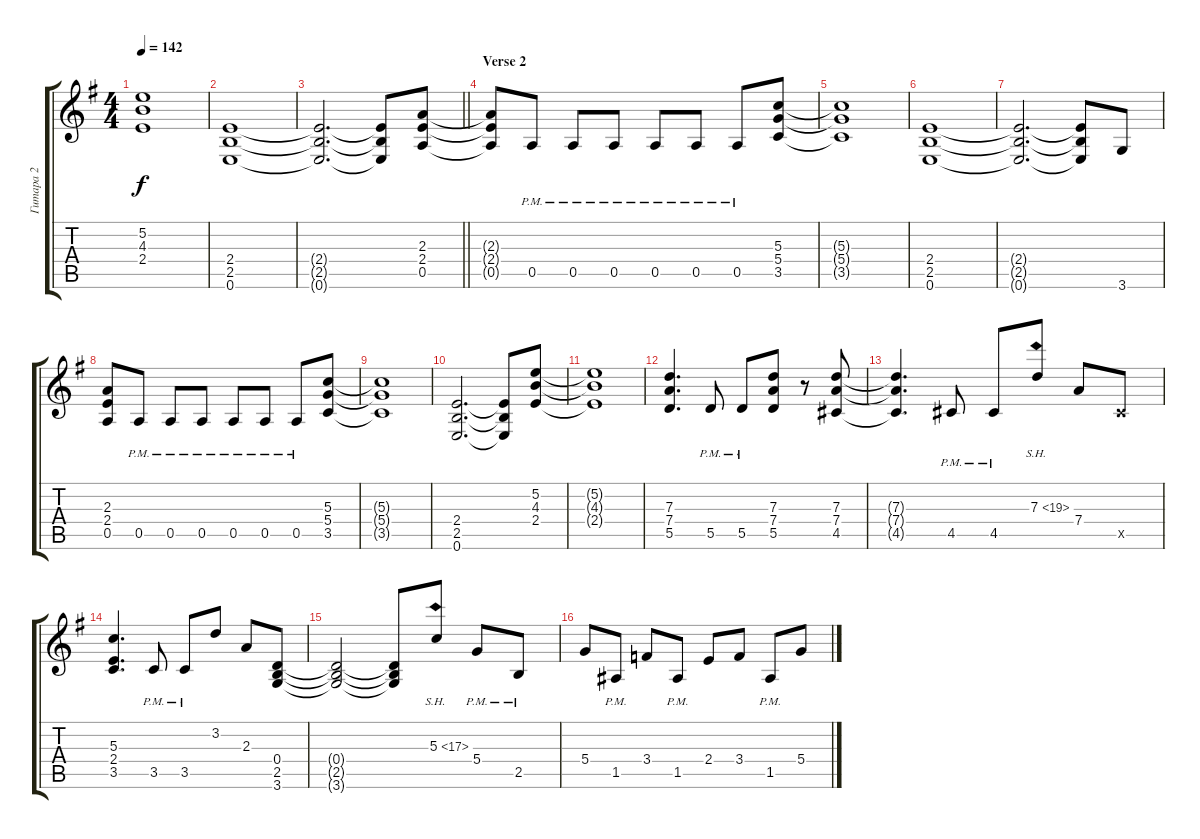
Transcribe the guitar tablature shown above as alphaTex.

\track ("Гитара 2" "Гитара 2") {instrument distortionguitar}
\staff {score tabs}
\tuning (E4 B3 G3 D3 A2 E2) {hide}
\ts (4 4)
\tempo 142
\clef g2
\ks eminor
(5.2{t} 4.3{t} 2.4{t}).1{dy f} |
(2.4 2.5 0.6).1 |
\barLineRight lightlight
(2.4{t} 2.5{t} 0.6{t}).2{d} (2.4{t} 2.5{t} 0.6{t}).8 (2.3 2.4 0.5).8 |
\section ("" "Verse 2")
(2.3{t} 2.4{t} 0.5{t}).8 0.5{pm}.8 0.5{pm}.8 0.5{pm}.8 0.5{pm}.8 0.5{pm}.8 0.5{pm}.8 (5.3 5.4 3.5).8 |
(5.3{t} 5.4{t} 3.5{t}).1 |
(2.4 2.5 0.6).1 |
(2.4{t} 2.5{t} 0.6{t}).2{d} (2.4{t} 2.5{t} 0.6{t}).8 3.6.8 |
(2.3 2.4 0.5).8 0.5{pm}.8 0.5{pm}.8 0.5{pm}.8 0.5{pm}.8 0.5{pm}.8 0.5{pm}.8 (5.3 5.4 3.5).8 |
(5.3{t} 5.4{t} 3.5{t}).1 |
(2.4 2.5 0.6).2{d} (2.4{t} 2.5{t} 0.6{t}).8 (5.2 4.3 2.4).8 |
(5.2{t} 4.3{t} 2.4{t}).1 |
(7.3 7.4 5.5).4{d} 5.5{pm}.8 5.5{pm}.8 (7.3 7.4 5.5).8 r.8 (7.3 7.4 4.5).8 |
(7.3{t} 7.4{t} 4.5{t}).4{d} 4.5{pm}.8 4.5{pm}.8 7.3{sh 12}.8 7.4.8 4.5{x}.8 |
(5.3 2.4 3.5).4{d} 3.5{pm}.8 3.5{pm}.8 3.2.8 2.3.8 (0.4 2.5 3.6).8 |
(0.4{t} 2.5{t} 3.6{t}).2 (0.4{t} 2.5{t} 3.6{t}).8 5.3{sh 12}.8 5.4{pm}.8 2.5{pm}.8 |
5.4.8 1.5{pm}.8 3.4.8 1.5{pm}.8 2.4.8 3.4.8 1.5{pm}.8 5.4.8
